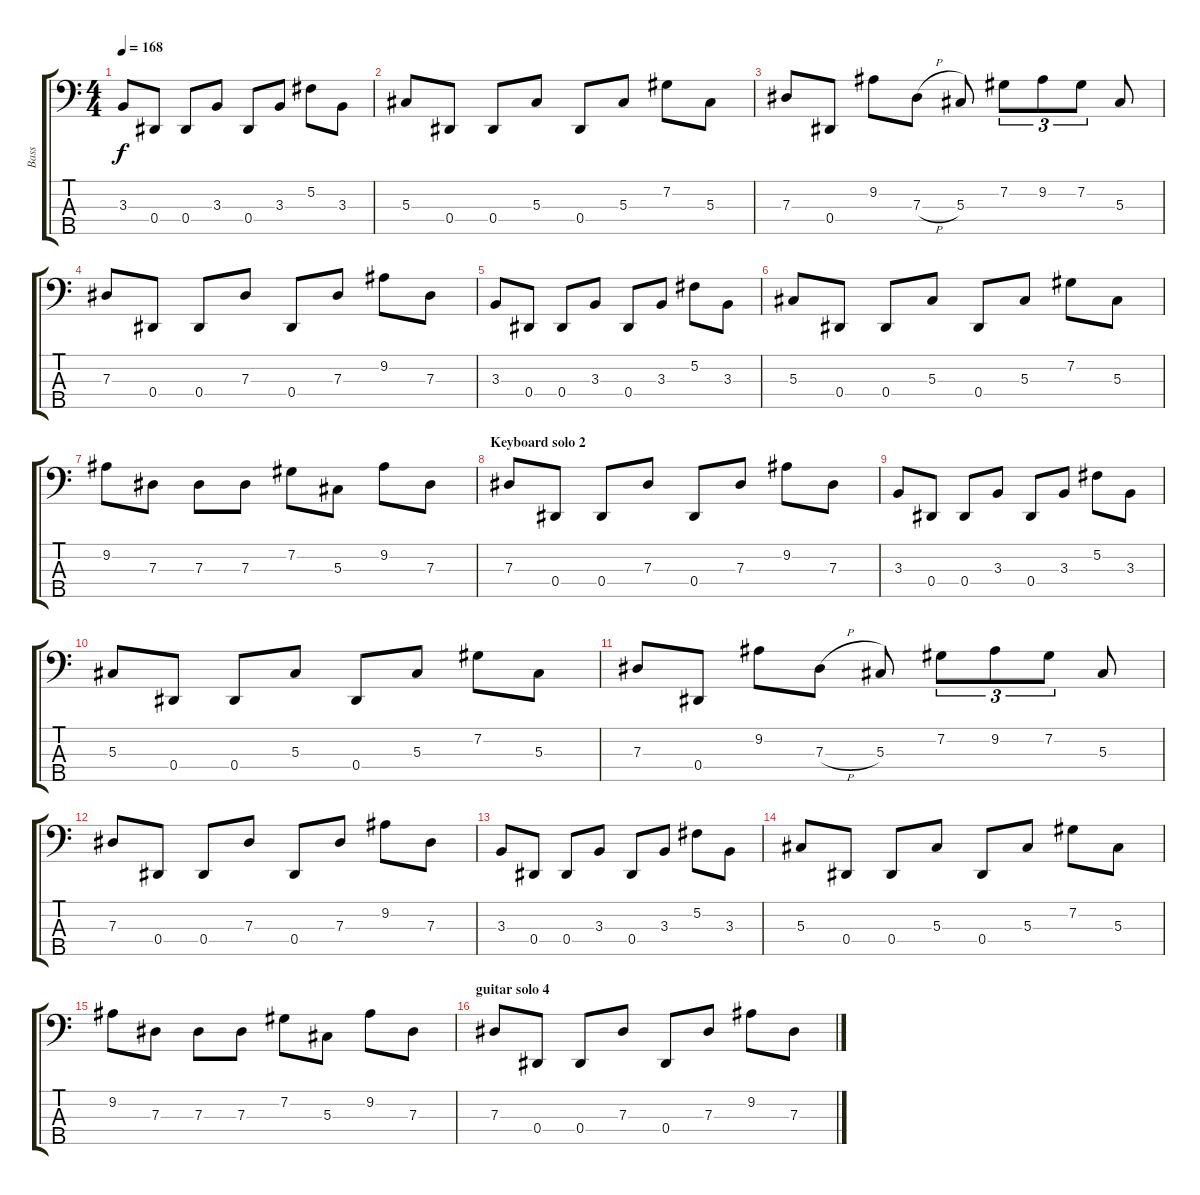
\track ("Bass" "Bass") {instrument electricbassfinger}
\staff {score tabs}
\tuning (Gb2 Db2 Ab1 Eb1 Bb0) {hide}
\ts (4 4)
\tempo 168
\clef f4
\ks c
3.3.8{dy f} 0.4.8 0.4.8 3.3.8 0.4.8 3.3.8 5.2.8 3.3.8 |
5.3.8 0.4.8 0.4.8 5.3.8 0.4.8 5.3.8 7.2.8 5.3.8 |
7.3.8 0.4.8 9.2.8 7.3{h}.8 5.3.8 7.2.8{tu (3 2)} 9.2.8{tu (3 2)} 7.2.8{tu (3 2)} 5.3.8 |
7.3.8 0.4.8 0.4.8 7.3.8 0.4.8 7.3.8 9.2.8 7.3.8 |
3.3.8 0.4.8 0.4.8 3.3.8 0.4.8 3.3.8 5.2.8 3.3.8 |
5.3.8 0.4.8 0.4.8 5.3.8 0.4.8 5.3.8 7.2.8 5.3.8 |
9.2.8 7.3.8 7.3.8 7.3.8 7.2.8 5.3.8 9.2.8 7.3.8 |
\section ("" "Keyboard solo 2")
7.3.8 0.4.8 0.4.8 7.3.8 0.4.8 7.3.8 9.2.8 7.3.8 |
3.3.8 0.4.8 0.4.8 3.3.8 0.4.8 3.3.8 5.2.8 3.3.8 |
5.3.8 0.4.8 0.4.8 5.3.8 0.4.8 5.3.8 7.2.8 5.3.8 |
7.3.8 0.4.8 9.2.8 7.3{h}.8 5.3.8 7.2.8{tu (3 2)} 9.2.8{tu (3 2)} 7.2.8{tu (3 2)} 5.3.8 |
7.3.8 0.4.8 0.4.8 7.3.8 0.4.8 7.3.8 9.2.8 7.3.8 |
3.3.8 0.4.8 0.4.8 3.3.8 0.4.8 3.3.8 5.2.8 3.3.8 |
5.3.8 0.4.8 0.4.8 5.3.8 0.4.8 5.3.8 7.2.8 5.3.8 |
9.2.8 7.3.8 7.3.8 7.3.8 7.2.8 5.3.8 9.2.8 7.3.8 |
\section ("" "guitar solo 4")
7.3.8 0.4.8 0.4.8 7.3.8 0.4.8 7.3.8 9.2.8 7.3.8
